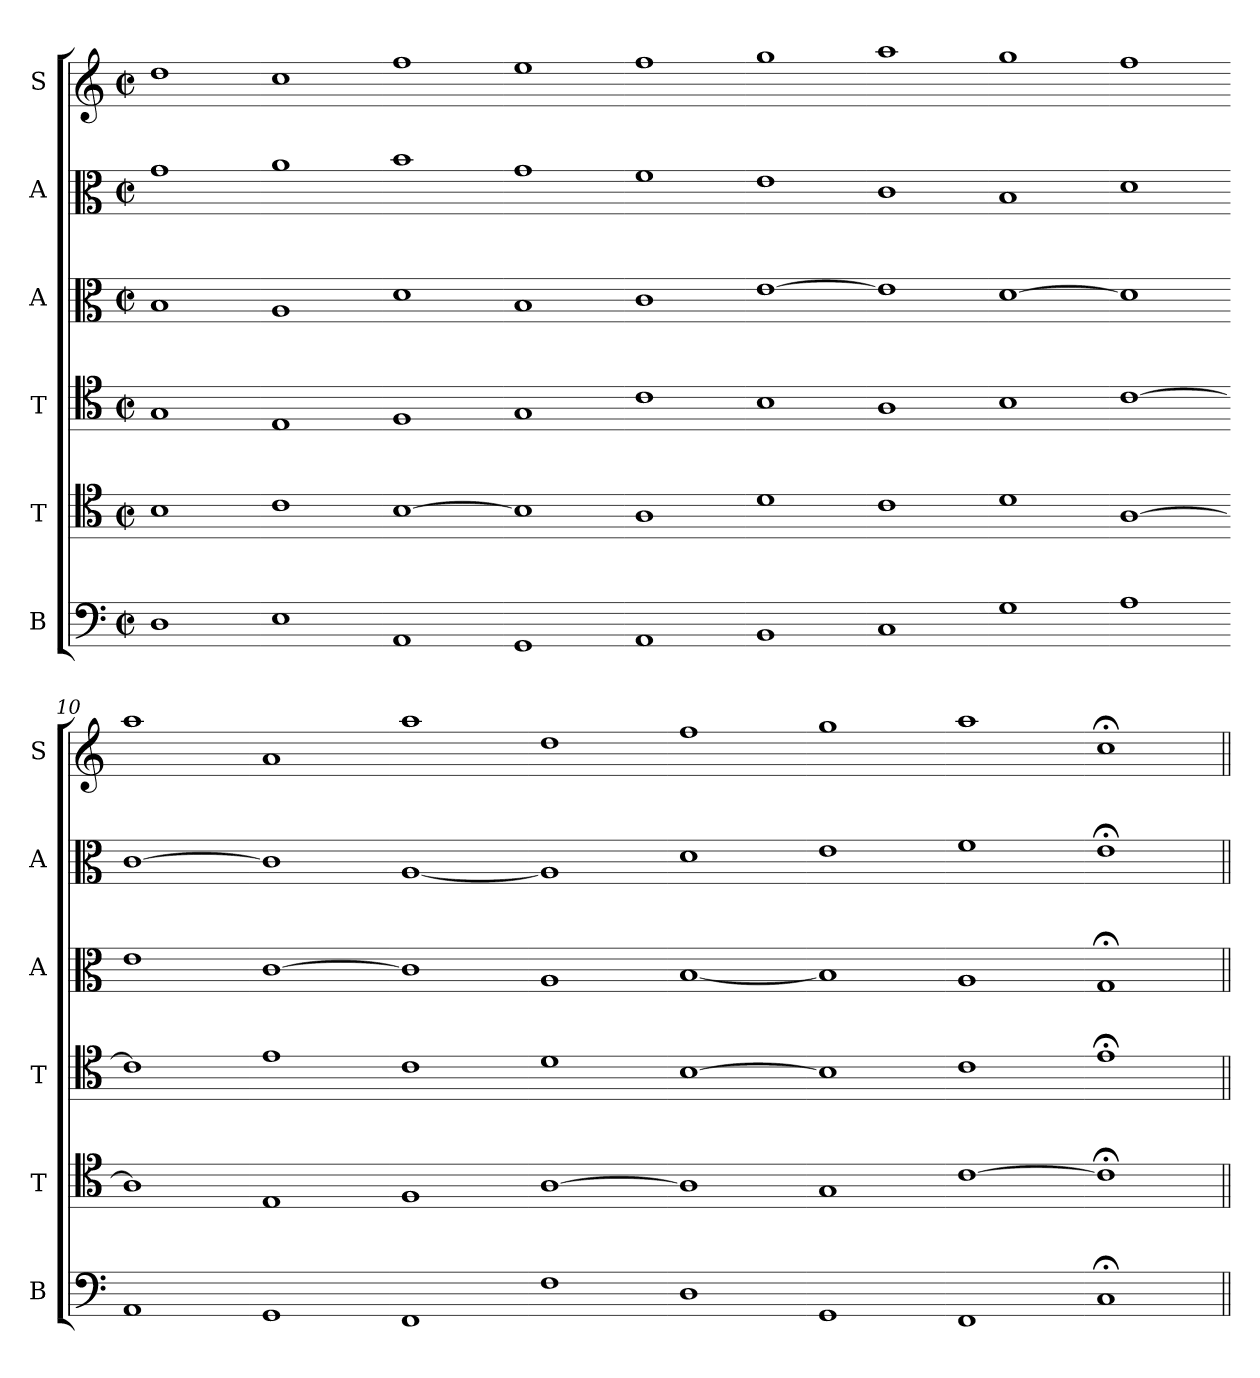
**kern	**kern	**kern	**kern	**kern	**kern
*part6	*part5	*part4	*part3	*part2	*part1
*staff6	*staff5	*staff4	*staff3	*staff2	*staff1
*I"B	*I"T	*I"T	*I"A	*I"A	*I"S
*I'B	*I'T	*I'T	*I'A	*I'A	*I'S
*clefF4	*clefC4	*clefC4	*clefC3	*clefC3	*clefG2
*k[]	*k[]	*k[]	*k[]	*k[]	*k[]
*M2/2	*M2/2	*M2/2	*M2/2	*M2/2	*M2/2
*met(c|)	*met(c|)	*met(c|)	*met(c|)	*met(c|)	*met(c|)
*MM208	*MM208	*MM208	*MM208	*MM208	*MM208
=1	=1	=1	=1	=1	=1
1D	1B	1G	1B	1g	1dd
=2-	=2-	=2-	=2-	=2-	=2-
1E	1c	1E	1A	1a	1cc
=3-	=3-	=3-	=3-	=3-	=3-
1AA	[1B	1F	1d	1b	1ff
=4-	=4-	=4-	=4-	=4-	=4-
1GG	1B]	1G	1B	1g	1ee
=5-	=5-	=5-	=5-	=5-	=5-
1AA	1A	1c	1c	1f	1ff
=6-	=6-	=6-	=6-	=6-	=6-
1BB	1d	1B	[1e	1e	1gg
=7-	=7-	=7-	=7-	=7-	=7-
1C	1c	1A	1e]	1c	1aa
=8-	=8-	=8-	=8-	=8-	=8-
1G	1d	1B	[1d	1B	1gg
=9-	=9-	=9-	=9-	=9-	=9-
1A	[1A	[1c	1d]	1d	1ff
=10-	=10-	=10-	=10-	=10-	=10-
1AA	1A]	1c]	1e	[1c	1aa
=11-	=11-	=11-	=11-	=11-	=11-
1GG	1E	1e	[1c	1c]	1a
=12-	=12-	=12-	=12-	=12-	=12-
1FF	1F	1c	1c]	[1A	1aa
=13-	=13-	=13-	=13-	=13-	=13-
1F	[1A	1d	1A	1A]	1dd
=14-	=14-	=14-	=14-	=14-	=14-
1D	1A]	[1B	[1B	1d	1ff
=15-	=15-	=15-	=15-	=15-	=15-
1GG	1G	1B]	1B]	1e	1gg
=16-	=16-	=16-	=16-	=16-	=16-
1FF	[1c	1c	1A	1f	1aa
=17-	=17-	=17-	=17-	=17-	=17-
1C;<	1c;<]	1e;<	1G;<	1e;	1cc;<
=||	=||	=||	=||	=||	=||
*-	*-	*-	*-	*-	*-
